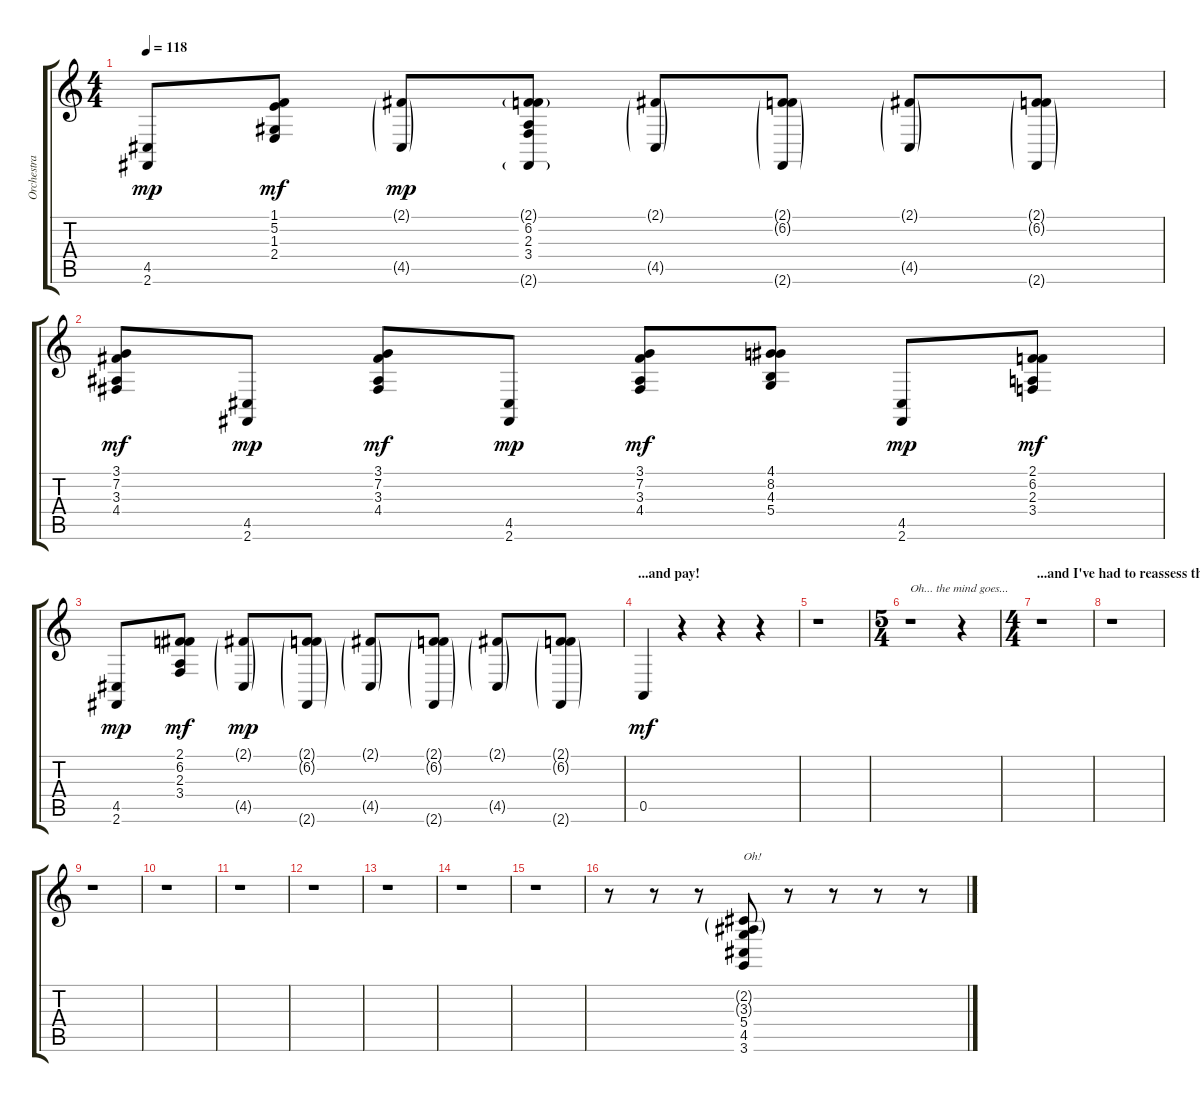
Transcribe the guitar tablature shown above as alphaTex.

\track ("Orchestra Hits" "Orchestra ") {instrument orchestrahit}
\staff {score tabs}
\tuning (E4 B3 G3 D3 A2 E2) {hide}
\ts (4 4)
\tempo 118
\clef g2
\ks c
(4.5 2.6).8{dy mp} (1.1 5.2 1.3 2.4).8{dy mf} (2.1{g} 4.5{g}).8{dy mp} (2.1{g} 6.2 2.3 3.4 2.6{g}).8 (2.1{g} 4.5{g}).8 (2.1{g} 6.2{g} 2.6{g}).8 (2.1{g} 4.5{g}).8 (2.1{g} 6.2{g} 2.6{g}).8 |
(3.1 7.2 3.3 4.4).8{dy mf} (4.5 2.6).8{dy mp} (3.1 7.2 3.3 4.4).8{dy mf} (4.5 2.6).8{dy mp} (3.1 7.2 3.3 4.4).8{dy mf} (4.1 8.2 4.3 5.4).8 (4.5 2.6).8{dy mp} (2.1 6.2 2.3 3.4).8{dy mf} |
(4.5 2.6).8{dy mp} (2.1 6.2 2.3 3.4).8{dy mf} (2.1{g} 4.5{g}).8{dy mp} (2.1{g} 6.2{g} 2.6{g}).8 (2.1{g} 4.5{g}).8 (2.1{g} 6.2{g} 2.6{g}).8 (2.1{g} 4.5{g}).8 (2.1{g} 6.2{g} 2.6{g}).8 |
\section ("" "...and pay!")
0.5.4{dy mf} r.4 r.4 r.4 |
r.1 |
\ts (5 4)
r.1{txt "Oh... the mind goes..."} r.4 |
\ts (4 4)
\section ("" "...and I've had to reassess the ways of the mind...")
r.1 |
r.1 |
r.1 |
r.1 |
r.1 |
r.1 |
r.1 |
r.1 |
r.1 |
r.8 r.8 r.8 (2.2{g} 3.3{g} 5.4 4.5 3.6).8{txt "Oh!"} r.8 r.8 r.8 r.8
